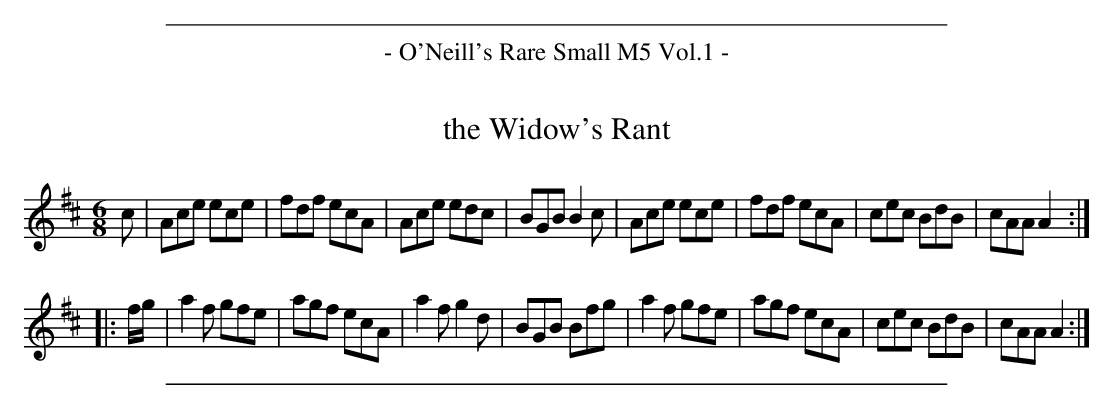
X:1
T: the Widow's Rant
M: 6/8
L: 1/8
K: Amix
c |\
Ace ece | fdf ecA | Ace edc | BGB B2c |\
Ace ece | fdf ecA | cec BdB | cAA A2 :|
|: f/g/ |\
a2f gfe | agf ecA | a2f g2d | BGB Bfg |\
a2f gfe | agf ecA | cec BdB | cAA A2 :|
